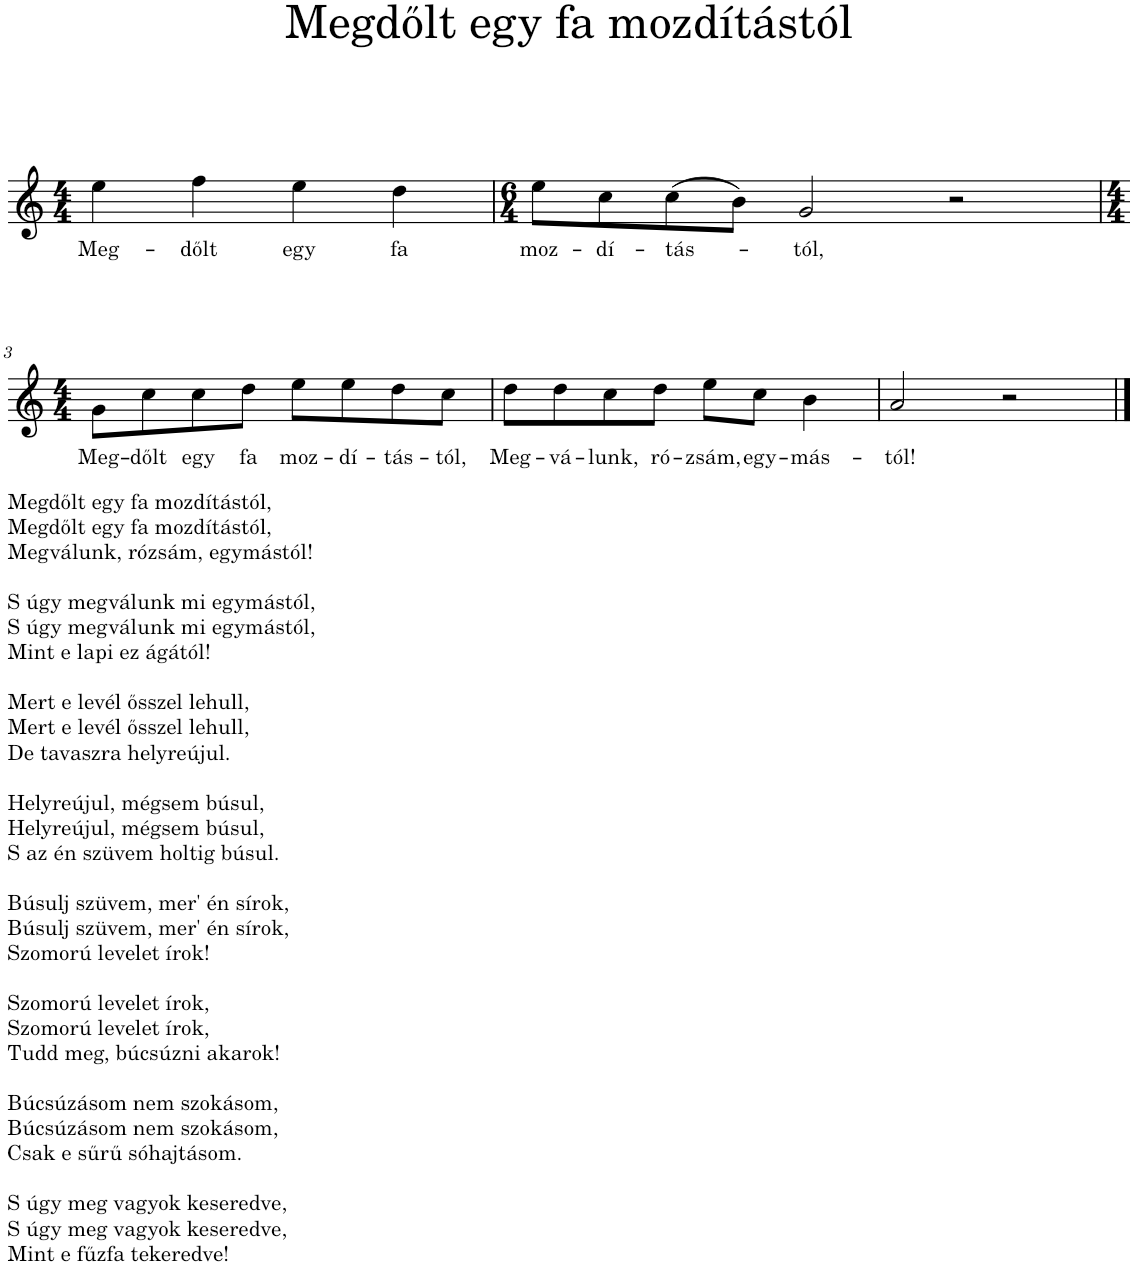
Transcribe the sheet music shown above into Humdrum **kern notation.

**kern	**text
*part1	*part1
*staff1	*staff1
*I"Piano	*
*I'Pno.	*
*clefG2	*
*k[]	*
*M4/4	*
=1	=1
!	!LO:LY:b
4ee\	Meg-
!	!LO:LY:b
4ff\	-dőlt
!	!LO:LY:b
4ee\	egy
!	!LO:LY:b
4dd\	fa
=2	=2
*M6/4	*
!	!LO:LY:b
8ee\L	moz-
!	!LO:LY:b
8cc\	-dí-
!	!LO:LY:b
(8cc\	-tás-
8b\J)	.
!	!LO:LY:b
2g/	-tól,
2r	.
!!LO:LB:g=z
=3	=3
*M4/4	*
!LO:TX:b:t=Megdőlt egy fa mozdítástól,	!
!LO:TX:b:t=Megdőlt egy fa mozdítástól,	!
!LO:TX:b:t=Megválunk, rózsám, egymástól!	!
!LO:TX:b:t=S úgy megválunk mi egymástól,	!
!LO:TX:b:t=S úgy megválunk mi egymástól,	!
!LO:TX:b:t=Mint e lapi ez ágától!	!
!LO:TX:b:t=Mert e levél ősszel lehull,	!
!LO:TX:b:t=Mert e levél ősszel lehull,	!
!LO:TX:b:t=De tavaszra helyreújul.	!
!LO:TX:b:t=Helyreújul, mégsem búsul,	!
!LO:TX:b:t=Helyreújul, mégsem búsul,	!
!LO:TX:b:t=S az én szüvem holtig búsul.	!
!LO:TX:b:t=Búsulj szüvem, mer' én sírok,	!
!LO:TX:b:t=Búsulj szüvem, mer' én sírok,	!
!LO:TX:b:t=Szomorú levelet írok!	!
!LO:TX:b:t=Szomorú levelet írok,	!
!LO:TX:b:t=Szomorú levelet írok,	!
!LO:TX:b:t=Tudd meg, búcsúzni akarok!	!
!LO:TX:b:t=Búcsúzásom nem szokásom,	!
!LO:TX:b:t=Búcsúzásom nem szokásom,	!
!LO:TX:b:t=Csak e sűrű sóhajtásom.	!
!LO:TX:b:t=S úgy meg vagyok keseredve,	!
!LO:TX:b:t=S úgy meg vagyok keseredve,	!
!LO:TX:b:t=Mint e fűzfa tekeredve!	!
!	!LO:LY:b
8g\L	Meg-
!	!LO:LY:b
8cc\	-dőlt
!	!LO:LY:b
8cc\	egy
!	!LO:LY:b
8dd\J	fa
!	!LO:LY:b
8ee\L	moz-
!	!LO:LY:b
8ee\	-dí-
!	!LO:LY:b
8dd\	-tás-
!	!LO:LY:b
8cc\J	-tól,
=4	=4
!	!LO:LY:b
8dd\L	Meg-
!	!LO:LY:b
8dd\	-vá-
!	!LO:LY:b
8cc\	-lunk,
!	!LO:LY:b
8dd\J	ró-
!	!LO:LY:b
8ee\L	-zsám,
!	!LO:LY:b
8cc\J	egy-
!	!LO:LY:b
4b\	-más-
=5	=5
!	!LO:LY:b
2a/	-tól!
2r	.
==	==
*-	*-
